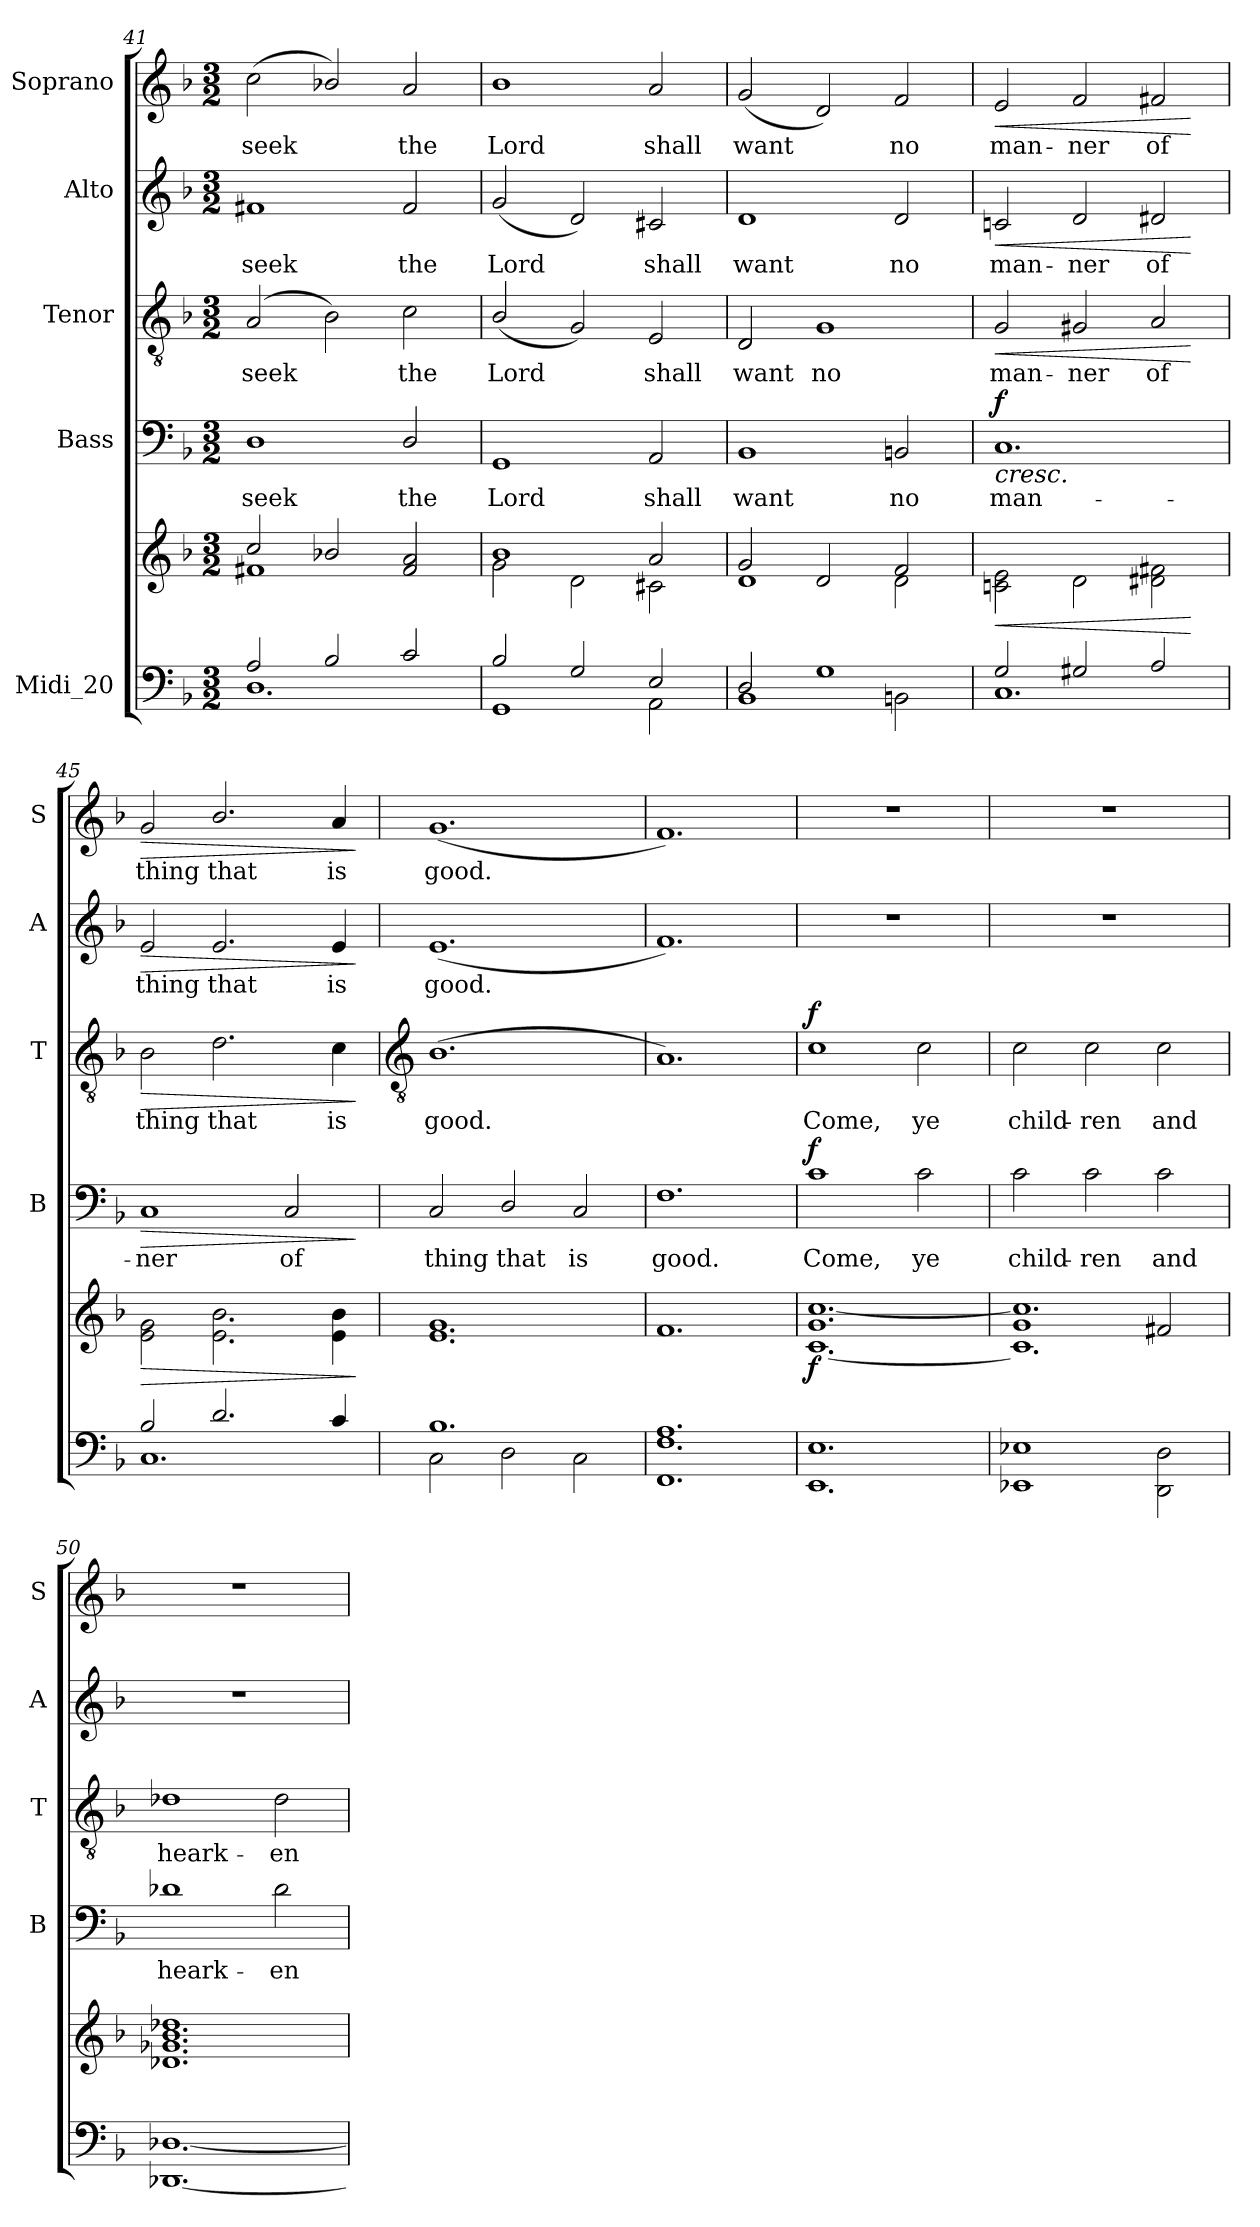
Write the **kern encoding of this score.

**kern	**kern	**dynam	**kern	**text	**dynam	**kern	**text	**dynam	**kern	**text	**dynam	**kern	**text	**dynam
*part5	*part5	*part5	*part4	*part4	*part4	*part3	*part3	*part3	*part2	*part2	*part2	*part1	*part1	*part1
*staff6	*staff5	*staff5/6	*staff4	*staff4	*staff4	*staff3	*staff3	*staff3	*staff2	*staff2	*staff2	*staff1	*staff1	*staff1
*I"Midi_20	*	*	*I"Bass	*	*	*I"Tenor	*	*	*I"Alto	*	*	*I"Soprano	*	*
*	*	*	*I'B	*	*	*I'T	*	*	*I'A	*	*	*I'S	*	*
*clefF4	*clefG2	*	*clefF4	*	*	*clefGv2	*	*	*clefG2	*	*	*clefG2	*	*
*k[b-]	*k[b-]	*	*k[b-]	*	*	*k[b-]	*	*	*k[b-]	*	*	*k[b-]	*	*
*F:	*F:	*	*F:	*	*	*F:	*	*	*F:	*	*	*F:	*	*
*M3/2	*M3/2	*	*M3/2	*	*	*M3/2	*	*	*M3/2	*	*	*M3/2	*	*
=41	=41	=41	=41	=41	=41	=41	=41	=41	=41	=41	=41	=41	=41	=41
*^	*^	*	*	*	*	*	*	*	*	*	*	*	*	*
!	!	!	!	!	!	!LO:LY:b	!	!	!LO:LY:b	!	!	!LO:LY:b	!	!	!LO:LY:b	!
2A/	1.D	2cc/	1f#X	.	1D	seek	.	(<2A	seek	.	1f#X	seek	.	(<2cc	seek	.
2B-/	.	2b-X/	.	.	.	.	.	2B-)	.	.	.	.	.	2b-X/)	.	.
!	!	!	!	!	!	!LO:LY:b	!	!	!LO:LY:b	!	!	!LO:LY:b	!	!	!LO:LY:b	!
2c/	.	2ryy	2f# 2a	.	2D/	the	.	2c	the	.	2f#	the	.	2a	the	.
=42	=42	=42	=42	=42	=42	=42	=42	=42	=42	=42	=42	=42	=42	=42	=42	=42
!	!	!	!	!	!	!LO:LY:b	!	!	!LO:LY:b	!	!	!LO:LY:b	!	!	!LO:LY:b	!
2B-/	1GG	1b-/	2g\	.	1GG	Lord	.	(<2B-/	Lord	.	(<2g	Lord	.	1b-	Lord	.
2G/	.	.	2d\	.	.	.	.	2G)	.	.	2d)	.	.	.	.	.
!	!	!	!	!	!	!LO:LY:b	!	!	!LO:LY:b	!	!	!LO:LY:b	!	!	!LO:LY:b	!
2E/	2AA	2a/	2c#X\	.	2AA	shall	.	2E	shall	.	2c#X	shall	.	2a	shall	.
=43	=43	=43	=43	=43	=43	=43	=43	=43	=43	=43	=43	=43	=43	=43	=43	=43
!	!	!	!	!	!	!LO:LY:b	!	!	!LO:LY:b	!	!	!LO:LY:b	!	!	!LO:LY:b	!
2D/	1BB-	2g/	1d	.	1BB-	want	.	2D	want	.	1d	want	.	(<2g	want	.
!	!	!	!	!	!	!	!	!	!LO:LY:b	!	!	!	!	!	!	!
1G/	.	2d/	.	.	.	.	.	1G	no	.	.	.	.	2d)	.	.
!	!	!	!	!	!	!LO:LY:b	!	!	!	!	!	!LO:LY:b	!	!	!LO:LY:b	!
.	2BBn	2f/	2d	.	2BBn	no	.	.	.	.	2d	no	.	2f	no	.
=44	=44	=44	=44	=44	=44	=44	=44	=44	=44	=44	=44	=44	=44	=44	=44	=44
!	!	!LO:N:vis=1	!	!LO:HP:b	!	!LO:LY:b	!LO:HP:b	!	!LO:LY:b	!LO:HP:b	!	!LO:LY:b	!LO:HP:b	!	!LO:LY:b	!LO:HP:b
!	!	!	!	!	!	!	!LO:DY:n=1:b	!	!	!	!	!	!	!	!	!
2G/	1.C	1.ryy	2cn 2e	<	1.C	man-	< f	2G	man-	<	2cn	man-	<	2e	man-	<
!	!	!	!	!	!	!	!	!	!LO:LY:b	!	!	!LO:LY:b	!	!	!LO:LY:b	!
2G#X/	.	.	2d	.	.	.	.	2G#X	-ner	.	2d	-ner	.	2f	-ner	.
!	!	!	!	!	!	!	!	!	!LO:LY:b	!	!	!LO:LY:b	!	!	!LO:LY:b	!
2A/	.	.	2d#X 2f#X	.	.	.	.	2A	of	.	2d#X	of	.	2f#X	of	.
*v	*v	*	*	*	*	*	*	*	*	*	*	*	*	*	*	*
*	*v	*v	*	*	*	*	*	*	*	*	*	*	*	*	*
.	.	[	.	.	.	.	.	[	.	.	[	.	.	[
=45	=45	=45	=45	=45	=45	=45	=45	=45	=45	=45	=45	=45	=45	=45
*^	*	*	*	*	*	*	*	*	*	*	*	*	*	*
!	!	!LO:N:vis=1	!LO:HP:b	!	!LO:LY:b	!LO:HP:b	!	!LO:LY:b	!LO:HP:b	!	!LO:LY:b	!LO:HP:b	!	!LO:LY:b	!LO:HP:b
*	*	*^	*	*	*	*	*	*	*	*	*	*	*	*	*
2B-/	1.C	1.ryy	2e 2g	>	1C	-ner	>	2B-	thing	>	2e	thing	>	2g	thing	>
!	!	!	!	!	!	!	!	!	!LO:LY:b	!	!	!LO:LY:b	!	!	!LO:LY:b	!
2.d/	.	.	2.e 2.b-	.	.	.	.	2.d	that	.	2.e	that	.	2.b-/	that	.
!	!	!	!	!	!	!LO:LY:b	!	!	!	!	!	!	!	!	!	!
.	.	.	.	.	2C	of	[	.	.	.	.	.	.	.	.	.
!	!	!	!	!	!	!	!	!	!LO:LY:b	!	!	!LO:LY:b	!	!	!LO:LY:b	!
4c/	.	.	4e 4b-	.	.	.	.	4c	is	.	4e	is	.	4a	is	.
*v	*v	*	*	*	*	*	*	*	*	*	*	*	*	*	*	*
*	*v	*v	*	*	*	*	*	*	*	*	*	*	*	*	*
.	.	]	.	.	]	.	.	]	.	.	]	.	.	]
!!LO:LB:g=z
=46	=46	=46	=46	=46	=46	=46	=46	=46	=46	=46	=46	=46	=46	=46
*	*	*	*	*	*	*clefGv2	*	*	*	*	*	*	*	*
*^	*	*	*	*	*	*	*	*	*	*	*	*	*	*
!	!	!LO:N:vis=1	!	!	!LO:LY:b	!	!	!LO:LY:b	!	!	!LO:LY:b	!	!	!LO:LY:b	!
*	*	*^	*	*	*	*	*	*	*	*	*	*	*	*	*
1.B-/	2C\	1.ryy	1.e 1.g	.	2C	thing	.	(<1.B-	good.	.	(<1.e	good.	.	(<1.g	good.	.
!	!	!	!	!	!	!LO:LY:b	!	!	!	!	!	!	!	!	!	!
.	2D\	.	.	.	2D/	that	.	.	.	.	.	.	.	.	.	.
!	!	!	!	!	!	!LO:LY:b	!	!	!	!	!	!	!	!	!	!
.	2C\	.	.	.	2C	is	.	.	.	.	.	.	.	.	.	.
=47	=47	=47	=47	=47	=47	=47	=47	=47	=47	=47	=47	=47	=47	=47	=47	=47
!	!	!LO:N:vis=1	!	!	!	!LO:LY:b	!	!	!	!	!	!	!	!	!	!
1.A/	1.FF 1.F	1.ryy	1.f	.	1.F	good.	.	1.A)	.	.	1.f)	.	.	1.f)	.	.
=48	=48	=48	=48	=48	=48	=48	=48	=48	=48	=48	=48	=48	=48	=48	=48	=48
!LO:N:vis=1	!	!	!	!LO:DY:b	!	!LO:LY:b	!LO:DY:b	!	!LO:LY:b	!LO:DY:b	!LO:N:vis=1	!	!	!LO:N:vis=1	!	!
1.ryy	1.EE 1.E	1.g/	[1.c [1.cc	f	1c	Come,	f	1c	Come,	f	1.r	.	.	1.r	.	.
!	!	!	!	!	!	!LO:LY:b	!	!	!LO:LY:b	!	!	!	!	!	!	!
.	.	.	.	.	2c	ye	.	2c	ye	.	.	.	.	.	.	.
=49	=49	=49	=49	=49	=49	=49	=49	=49	=49	=49	=49	=49	=49	=49	=49	=49
!LO:N:vis=1	!	!	!	!	!	!LO:LY:b	!	!	!LO:LY:b	!	!LO:N:vis=1	!	!	!LO:N:vis=1	!	!
1.ryy	1EE-X 1E-X	1g/	1.c] 1.cc]	.	2c	child-	.	2c	child-	.	1.r	.	.	1.r	.	.
!	!	!	!	!	!	!LO:LY:b	!	!	!LO:LY:b	!	!	!	!	!	!	!
.	.	.	.	.	2c	-ren	.	2c	-ren	.	.	.	.	.	.	.
!	!	!	!	!	!	!LO:LY:b	!	!	!LO:LY:b	!	!	!	!	!	!	!
.	2DD 2D	2f#X/	.	.	2c	and	.	2c	and	.	.	.	.	.	.	.
=50	=50	=50	=50	=50	=50	=50	=50	=50	=50	=50	=50	=50	=50	=50	=50	=50
!LO:N:vis=1	!	!LO:N:vis=1	!	!	!	!LO:LY:b	!	!	!LO:LY:b	!	!LO:N:vis=1	!	!	!LO:N:vis=1	!	!
1.ryy	[1.DD-X [1.D-X	1.ryy	1.d-X 1.g-X 1.b- 1.dd-X	.	1d-X	heark-	.	1d-X	heark-	.	1.r	.	.	1.r	.	.
!	!	!	!	!	!	!LO:LY:b	!	!	!LO:LY:b	!	!	!	!	!	!	!
.	.	.	.	.	2d-	-en	.	2d-	-en	.	.	.	.	.	.	.
*v	*v	*	*	*	*	*	*	*	*	*	*	*	*	*	*	*
*	*v	*v	*	*	*	*	*	*	*	*	*	*	*	*	*
=	=	=	=	=	=	=	=	=	=	=	=	=	=	=
*-	*-	*-	*-	*-	*-	*-	*-	*-	*-	*-	*-	*-	*-	*-
